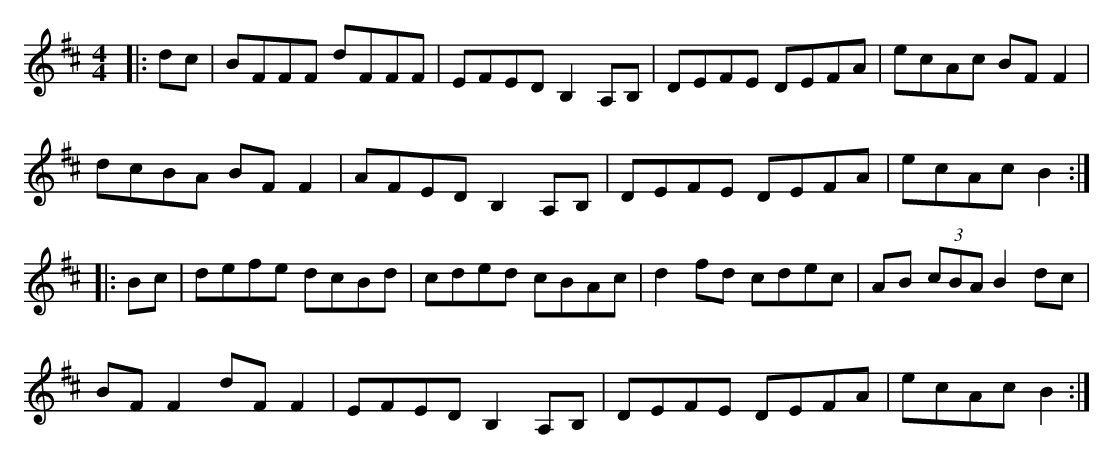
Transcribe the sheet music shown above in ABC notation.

X:1
M:4/4
K:Bmin
|:dc|BFFF dFFF|EFED B,2 A,B,|DEFE DEFA|ecAc BF F2|
dcBA BF F2|AFED B,2 A,B,|DEFE DEFA|ecAc B2:|
|:Bc|defe dcBd|cded cBAc|d2 fd cdec|AB (3cBA B2 dc|
BF F2 dF F2|EFED B,2 A,B,|DEFE DEFA|ecAc B2:|
